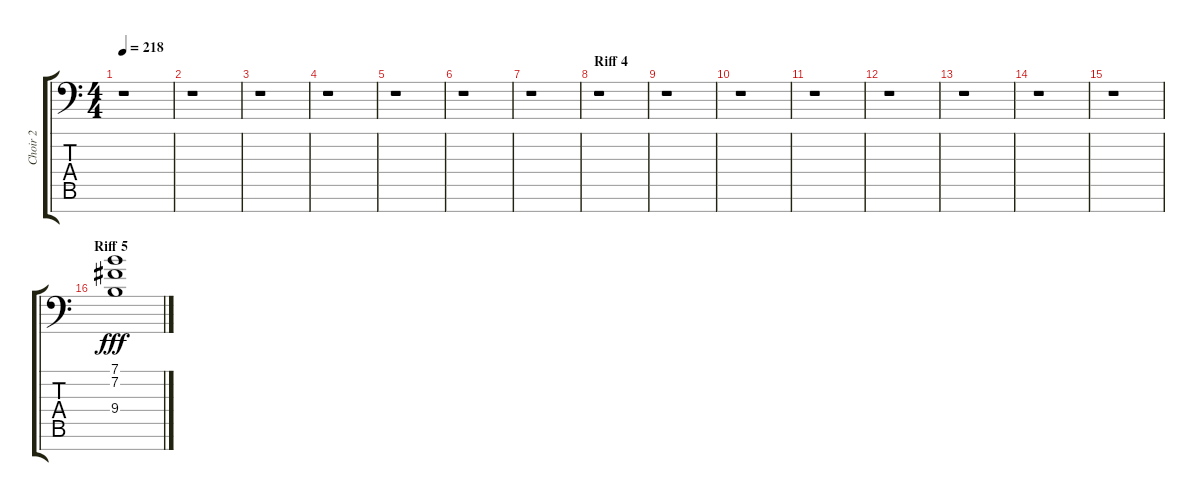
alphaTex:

\track ("Choir 2" "Choir 2") {instrument choiraahs}
\staff {score tabs}
\tuning (E4 B3 G3 D3 A2 E2 C-1) {hide}
\ts (4 4)
\tempo 218
\clef f4
\ks c
r.1{dy fff} |
r.1 |
r.1 |
r.1 |
r.1 |
r.1 |
r.1 |
\section ("" "Riff 4")
r.1 |
r.1 |
r.1 |
r.1 |
r.1 |
r.1 |
r.1 |
r.1 |
\section ("" "Riff 5")
(7.1 7.2 9.4).1
